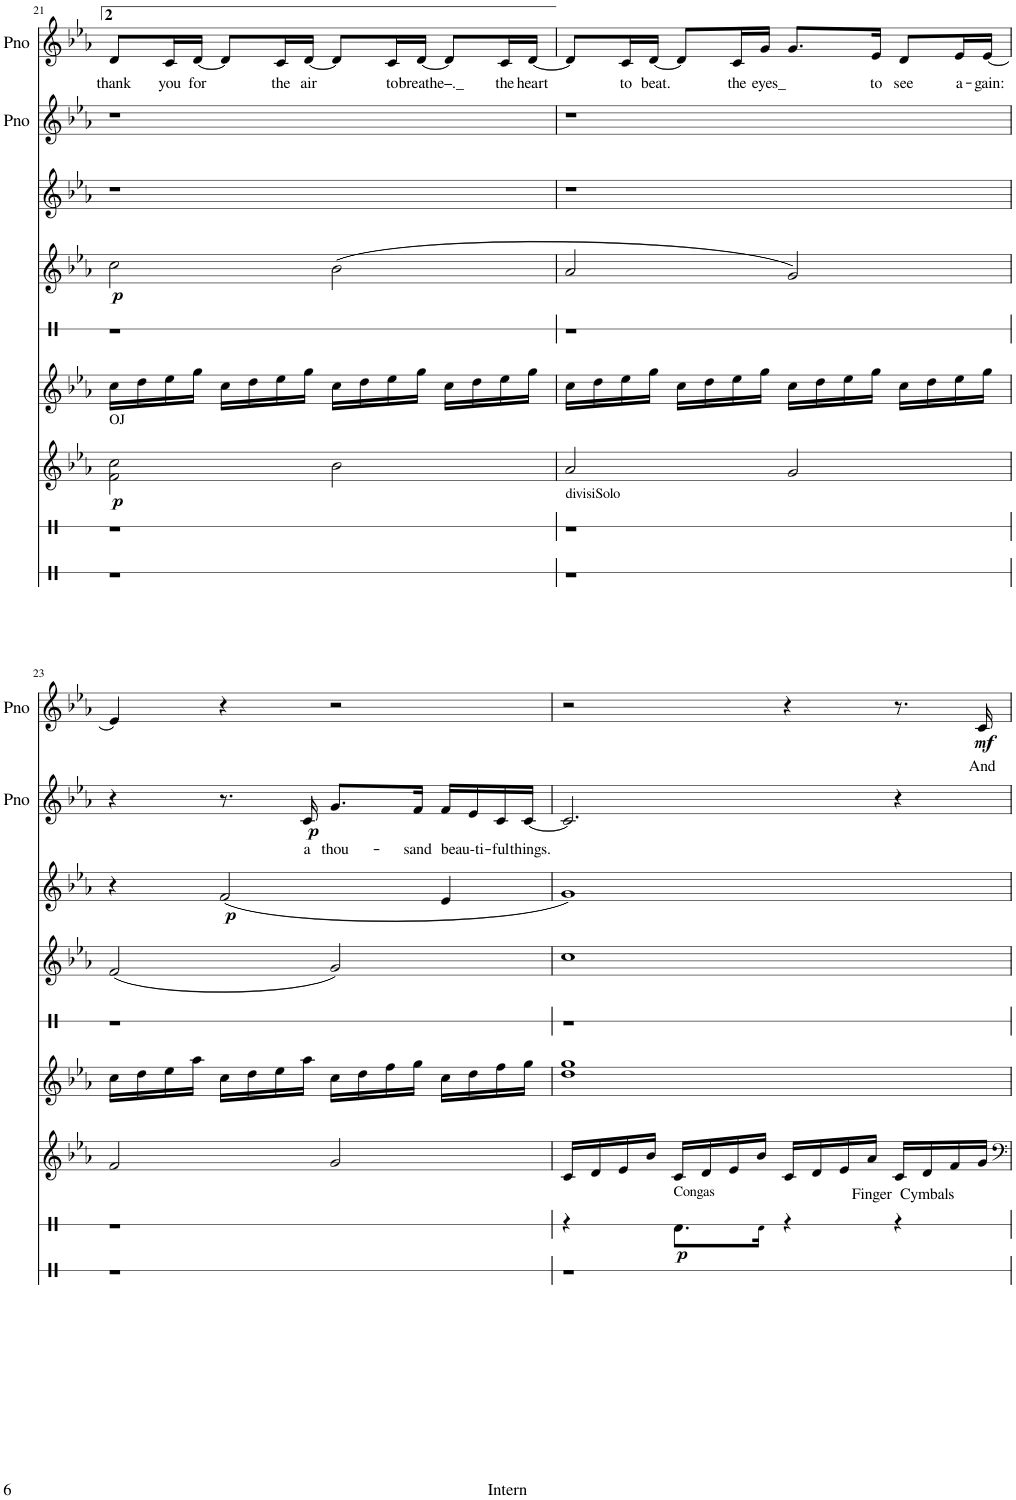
**kern	**kern	**dynam	**kern	**text	**dynam	**kern	**kern	**kern	**dynam	**kern	**dynam	**kern	**text	**dynam	**kern	**text	**dynam
*part9	*part8	*part8	*part7	*part7	*part7	*part6	*part5	*part4	*part4	*part3	*part3	*part2	*part2	*part2	*part1	*part1	*part1
*staff9	*staff8	*staff8	*staff7	*staff7	*staff7	*staff6	*staff5	*staff4	*staff4	*staff3	*staff3	*staff2	*staff2	*staff2	*staff1	*staff1	*staff1
*I"Crash Cymbal 2	*I"Hi Bongo	*	*I"Piano	*	*	*I"Piano	*I"High Agogo	*I"Piano	*	*I"Piano	*	*I"Piano	*	*	*I"Piano	*	*
*	*	*	*I'Pno	*	*	*I'Pno	*	*I'Pno	*	*I'Pno	*	*I'Pno	*	*	*I'Pno	*	*
!!LO:PB:g=z
*clefX	*clefX	*	*clefG2	*	*	*clefG2	*clefF4	*clefG2	*	*clefG2	*	*clefG2	*	*	*clefG2	*	*
*k[]	*k[]	*	*k[b-e-a-]	*	*	*k[b-e-a-]	*k[b-e-a-]	*k[b-e-a-]	*	*k[b-e-a-]	*	*k[b-e-a-]	*	*	*k[b-e-a-]	*	*
*	*	*	*	*	*	*	*	*	*	*	*	*M4/4	*	*	*M4/4	*	*
=21	=21	=21	=21	=21	=21	=21	=21	=21	=21	=21	=21	=21	=21	=21	=21	=21	=21
!	!	!	!LO:TX:a:t=OJ	!	!	!	!	!	!	!	!	!	!	!	!	!	!
!	!	!	!	!	!LO:DY:b	!	!	!	!LO:DY:b	!	!	!	!	!	!	!LO:LY:b	!
1r	1r	.	2f\ 2cc\	.	p	16cc\LL	1r	2cc\	p	1r	.	1r	.	.	8d/L	thank	.
.	.	.	.	.	.	16dd\	.	.	.	.	.	.	.	.	.	.	.
!	!	!	!	!	!	!	!	!	!	!	!	!	!	!	!	!LO:LY:b	!
.	.	.	.	.	.	16ee-\	.	.	.	.	.	.	.	.	16c/L	you	.
!	!	!	!	!	!	!	!	!	!	!	!	!	!	!	!	!LO:LY:b	!
.	.	.	.	.	.	16gg\JJ	.	.	.	.	.	.	.	.	[16d/JJ	for	.
.	.	.	.	.	.	16cc\LL	.	.	.	.	.	.	.	.	8d/L]	.	.
.	.	.	.	.	.	16dd\	.	.	.	.	.	.	.	.	.	.	.
!	!	!	!	!	!	!	!	!	!	!	!	!	!	!	!	!LO:LY:b	!
.	.	.	.	.	.	16ee-\	.	.	.	.	.	.	.	.	16c/L	the	.
!	!	!	!	!	!	!	!	!	!	!	!	!	!	!	!	!LO:LY:b	!
.	.	.	.	.	.	16gg\JJ	.	.	.	.	.	.	.	.	[16d/JJ	air	.
.	.	.	2b-\	.	.	16cc\LL	.	(2b-\	.	.	.	.	.	.	8d/L]	.	.
.	.	.	.	.	.	16dd\	.	.	.	.	.	.	.	.	.	.	.
!	!	!	!	!	!	!	!	!	!	!	!	!	!	!	!	!LO:LY:b	!
.	.	.	.	.	.	16ee-\	.	.	.	.	.	.	.	.	16c/L	to	.
!	!	!	!	!	!	!	!	!	!	!	!	!	!	!	!	!LO:LY:b	!
.	.	.	.	.	.	16gg\JJ	.	.	.	.	.	.	.	.	[16d/JJ	breathe–._	.
.	.	.	.	.	.	16cc\LL	.	.	.	.	.	.	.	.	8d/L]	.	.
.	.	.	.	.	.	16dd\	.	.	.	.	.	.	.	.	.	.	.
!	!	!	!	!	!	!	!	!	!	!	!	!	!	!	!	!LO:LY:b	!
.	.	.	.	.	.	16ee-\	.	.	.	.	.	.	.	.	16c/L	the	.
!	!	!	!	!	!	!	!	!	!	!	!	!	!	!	!	!LO:LY:b	!
.	.	.	.	.	.	16gg\JJ	.	.	.	.	.	.	.	.	[16d/JJ	heart	.
=22	=22	=22	=22	=22	=22	=22	=22	=22	=22	=22	=22	=22	=22	=22	=22	=22	=22
!	!LO:TX:a:t=divisiSolo	!	!	!	!	!	!	!	!	!	!	!	!	!	!	!	!
1r	1r	.	2a-/	.	.	16cc\LL	1r	2a-/	.	1r	.	1r	.	.	8d/L]	.	.
.	.	.	.	.	.	16dd\	.	.	.	.	.	.	.	.	.	.	.
!	!	!	!	!	!	!	!	!	!	!	!	!	!	!	!	!LO:LY:b	!
.	.	.	.	.	.	16ee-\	.	.	.	.	.	.	.	.	16c/L	to	.
!	!	!	!	!	!	!	!	!	!	!	!	!	!	!	!	!LO:LY:b	!
.	.	.	.	.	.	16gg\JJ	.	.	.	.	.	.	.	.	[16d/JJ	beat.	.
.	.	.	.	.	.	16cc\LL	.	.	.	.	.	.	.	.	8d/L]	.	.
.	.	.	.	.	.	16dd\	.	.	.	.	.	.	.	.	.	.	.
!	!	!	!	!	!	!	!	!	!	!	!	!	!	!	!	!LO:LY:b	!
.	.	.	.	.	.	16ee-\	.	.	.	.	.	.	.	.	16c/L	the	.
!	!	!	!	!	!	!	!	!	!	!	!	!	!	!	!	!LO:LY:b	!
.	.	.	.	.	.	16gg\JJ	.	.	.	.	.	.	.	.	16g/JJ	eyes_	.
.	.	.	2g/	.	.	16cc\LL	.	2g/)	.	.	.	.	.	.	8.g/L	.	.
.	.	.	.	.	.	16dd\	.	.	.	.	.	.	.	.	.	.	.
.	.	.	.	.	.	16ee-\	.	.	.	.	.	.	.	.	.	.	.
!	!	!	!	!	!	!	!	!	!	!	!	!	!	!	!	!LO:LY:b	!
.	.	.	.	.	.	16gg\JJ	.	.	.	.	.	.	.	.	16e-/Jk	to	.
!	!	!	!	!	!	!	!	!	!	!	!	!	!	!	!	!LO:LY:b	!
.	.	.	.	.	.	16cc\LL	.	.	.	.	.	.	.	.	8d/L	see	.
.	.	.	.	.	.	16dd\	.	.	.	.	.	.	.	.	.	.	.
!	!	!	!	!	!	!	!	!	!	!	!	!	!	!	!	!LO:LY:b	!
.	.	.	.	.	.	16ee-\	.	.	.	.	.	.	.	.	16e-/L	a-	.
!	!	!	!	!	!	!	!	!	!	!	!	!	!	!	!	!LO:LY:b	!
.	.	.	.	.	.	16gg\JJ	.	.	.	.	.	.	.	.	[16e-/JJ	-gain:	.
!!LO:LB:g=z
=23	=23	=23	=23	=23	=23	=23	=23	=23	=23	=23	=23	=23	=23	=23	=23	=23	=23
1r	1r	.	2f/	.	.	16cc\LL	1r	(2f/	.	4r	.	4r	.	.	4e-/]	.	.
.	.	.	.	.	.	16dd\	.	.	.	.	.	.	.	.	.	.	.
.	.	.	.	.	.	16ee-\	.	.	.	.	.	.	.	.	.	.	.
.	.	.	.	.	.	16aa-\JJ	.	.	.	.	.	.	.	.	.	.	.
!	!	!	!	!	!	!	!	!	!	!	!LO:DY:b	!	!	!	!	!	!
.	.	.	.	.	.	16cc\LL	.	.	.	(2f/	p	8.r	.	.	4r	.	.
.	.	.	.	.	.	16dd\	.	.	.	.	.	.	.	.	.	.	.
.	.	.	.	.	.	16ee-\	.	.	.	.	.	.	.	.	.	.	.
!	!	!	!	!	!	!	!	!	!	!	!	!	!LO:LY:b	!LO:DY:b	!	!	!
.	.	.	.	.	.	16aa-\JJ	.	.	.	.	.	16c/	a	p	.	.	.
!	!	!	!	!	!	!	!	!	!	!	!	!	!LO:LY:b	!	!	!	!
.	.	.	2g/	.	.	16cc\LL	.	2g/)	.	.	.	8.g/L	thou-	.	2r	.	.
.	.	.	.	.	.	16dd\	.	.	.	.	.	.	.	.	.	.	.
.	.	.	.	.	.	16ff\	.	.	.	.	.	.	.	.	.	.	.
!	!	!	!	!	!	!	!	!	!	!	!	!	!LO:LY:b	!	!	!	!
.	.	.	.	.	.	16gg\JJ	.	.	.	.	.	16f/Jk	-sand	.	.	.	.
!	!	!	!	!	!	!	!	!	!	!	!	!	!LO:LY:b	!	!	!	!
.	.	.	.	.	.	16cc\LL	.	.	.	4e-/	.	16f/LL	beau-ti-	.	.	.	.
.	.	.	.	.	.	16dd\	.	.	.	.	.	16e-/	.	.	.	.	.
!	!	!	!	!	!	!	!	!	!	!	!	!	!LO:LY:b	!	!	!	!
.	.	.	.	.	.	16ff\	.	.	.	.	.	16c/	-ful	.	.	.	.
!	!	!	!	!	!	!	!	!	!	!	!	!	!LO:LY:b	!	!	!	!
.	.	.	.	.	.	16gg\JJ	.	.	.	.	.	[16c/JJ	things.	.	.	.	.
=24	=24	=24	=24	=24	=24	=24	=24	=24	=24	=24	=24	=24	=24	=24	=24	=24	=24
1r	4r	.	16c/LL	.	.	1dd 1gg	1r	1cc	.	1g)	.	2.c/]	.	.	2r	.	.
.	.	.	16d/	.	.	.	.	.	.	.	.	.	.	.	.	.	.
.	.	.	16e-/	.	.	.	.	.	.	.	.	.	.	.	.	.	.
.	.	.	16b-/JJ	.	.	.	.	.	.	.	.	.	.	.	.	.	.
!	!LO:TX:a:t=Congas	!	!	!	!	!	!	!	!	!	!	!	!	!	!	!	!
!	!	!LO:DY:b	!	!	!	!	!	!	!	!	!	!	!	!	!	!	!
.	8.Rd\L	p	16c/LL	.	.	.	.	.	.	.	.	.	.	.	.	.	.
.	.	.	16d/	.	.	.	.	.	.	.	.	.	.	.	.	.	.
.	.	.	16e-/	.	.	.	.	.	.	.	.	.	.	.	.	.	.
.	16Rd!\Jk	.	16b-/JJ	.	.	.	.	.	.	.	.	.	.	.	.	.	.
.	4r	.	16c/LL	.	.	.	.	.	.	.	.	.	.	.	4r	.	.
.	.	.	16d/	.	.	.	.	.	.	.	.	.	.	.	.	.	.
.	.	.	16e-/	.	.	.	.	.	.	.	.	.	.	.	.	.	.
!	!	!	!	!LO:LY:b	!	!	!	!	!	!	!	!	!	!	!	!	!
.	.	.	16a-/JJ	Finger	.	.	.	.	.	.	.	.	.	.	.	.	.
.	4r	.	16c/LL	.	.	.	.	.	.	.	.	4r	.	.	8.r	.	.
!	!	!	!	!LO:LY:b	!	!	!	!	!	!	!	!	!	!	!	!	!
.	.	.	16d/	Cymbals	.	.	.	.	.	.	.	.	.	.	.	.	.
.	.	.	16f/	.	.	.	.	.	.	.	.	.	.	.	.	.	.
!	!	!	!	!	!	!	!	!	!	!	!	!	!	!	!	!LO:LY:b	!LO:DY:b
.	.	.	16g/JJ	.	.	.	.	.	.	.	.	.	.	.	16c/	And	mf
=	=	=	=	=	=	=	=	=	=	=	=	=	=	=	=	=	=
*-	*-	*-	*-	*-	*-	*-	*-	*-	*-	*-	*-	*-	*-	*-	*-	*-	*-
